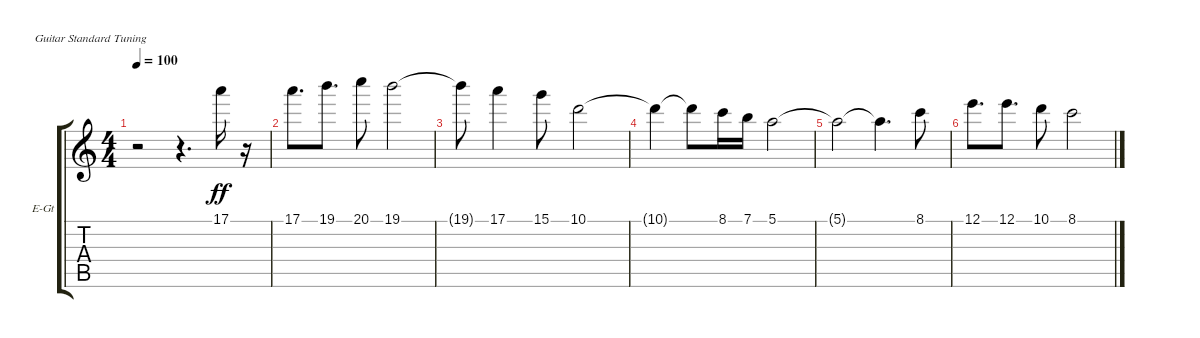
\defaultSystemsLayout 4
\bracketExtendMode groupsimilarinstruments
\firstSystemTrackNameOrientation horizontal
\otherSystemsTrackNameOrientation horizontal
\track ("Electric Guitar" "E-Gt") {mute instrument distortionguitar}
\staff {score tabs}
\tuning (E4 B3 G3 D3 A2 E2)
\ts (4 4)
\tempo 100
\clef g2
\scale
0.333333
\ks c
r.2{dy ff} r.4{d} 17.1.16 r.16 |
\scale
0.333333 17.1.8{d} 19.1.8{d} 20.1.8 19.1.2 |
\scale
0.333333 19.1{t}.8 17.1.4 15.1.8 10.1.2 |
\scale
0.333333 10.1{t}.4 10.1{t}.8 8.1.16 7.1.16 5.1.2 |
\scale
0.333333 5.1{t}.2 5.1{t}.4{d} 8.1.8 |
\scale
0.333333 12.1.8{d} 12.1.8{d} 10.1.8 8.1.2 |
\scale
0.333333
